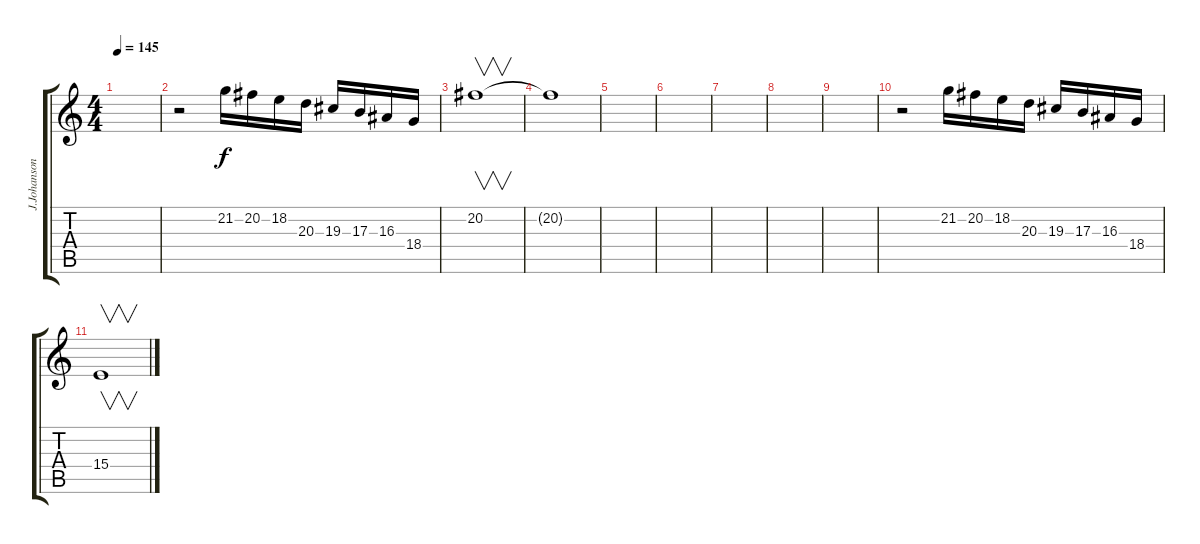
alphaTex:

\track ("J.Johanson" "J.Johanson") {instrument harpsichord}
\staff {score tabs}
\tuning (Eb4 Bb3 Gb3 Db3 Ab2 Eb2) {hide}
\ts (4 4)
\tempo 145
\clef g2
\ks c
|
r.2 21.2.16 20.2.16 18.2.16 20.3.16 19.3.16 17.3.16 16.3.16 18.4.16 |
20.2.1{v} |
20.2{t}.1 |
|
|
|
|
|
r.2 21.2.16 20.2.16 18.2.16 20.3.16 19.3.16 17.3.16 16.3.16 18.4.16 |
15.4.1{v}
